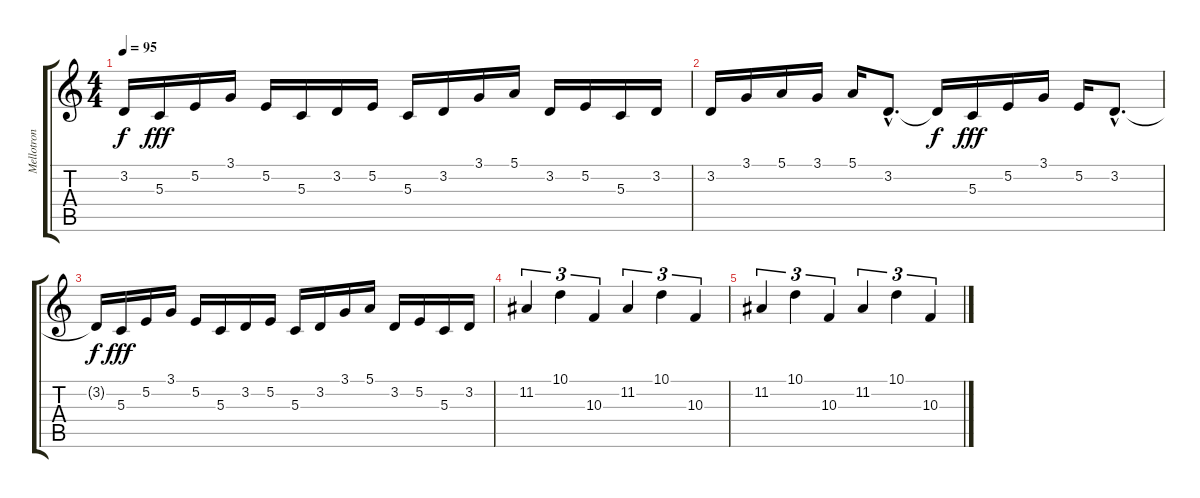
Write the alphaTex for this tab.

\track ("Mellotron" "Mellotron") {instrument flute}
\staff {score tabs}
\tuning (E4 B3 G3 D3 A2 E2) {hide}
\ts (4 4)
\tempo 95
\clef g2
\ks c
3.2{t}.16{dy f} 5.3.16{dy fff} 5.2.16 3.1.16 5.2.16 5.3.16 3.2.16 5.2.16 5.3.16 3.2.16 3.1.16 5.1.16 3.2.16 5.2.16 5.3.16 3.2.16 |
3.2.16 3.1.16 5.1.16 3.1.16 5.1.16 3.2{hac}.8{d} 3.2{t}.16{dy f} 5.3.16{dy fff} 5.2.16 3.1.16 5.2.16 3.2{hac}.8{d} |
3.2{t}.16{dy f} 5.3.16{dy fff} 5.2.16 3.1.16 5.2.16 5.3.16 3.2.16 5.2.16 5.3.16 3.2.16 3.1.16 5.1.16 3.2.16 5.2.16 5.3.16 3.2.16 |
11.2.4{tu (3 2)} 10.1.4{tu (3 2)} 10.3.4{tu (3 2)} 11.2.4{tu (3 2)} 10.1.4{tu (3 2)} 10.3.4{tu (3 2)} |
11.2.4{tu (3 2)} 10.1.4{tu (3 2)} 10.3.4{tu (3 2)} 11.2.4{tu (3 2)} 10.1.4{tu (3 2)} 10.3.4{tu (3 2)}
